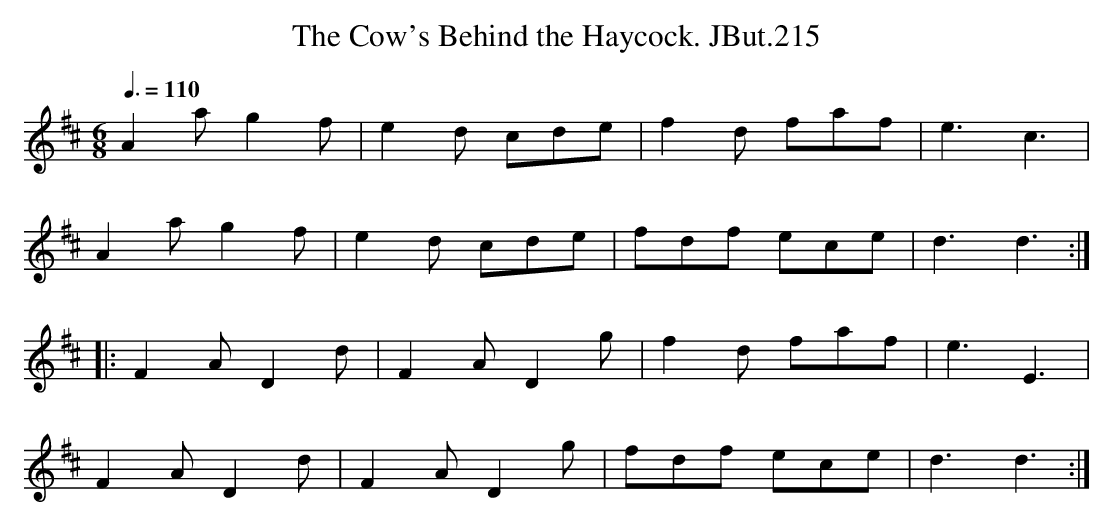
X:1
T:Cow's Behind the Haycock. JBut.215, The
M:6/8
L:1/8
Q:3/8=110
K:D
A2a g2f|e2d cde|f2d faf|e3c3|
A2a g2f|e2d cde|fdf ece|d3d3:|
|:F2A D2d|F2A D2g|f2d faf|e3E3|
F2A D2d|F2A D2g|fdf ece|d3d3:|
